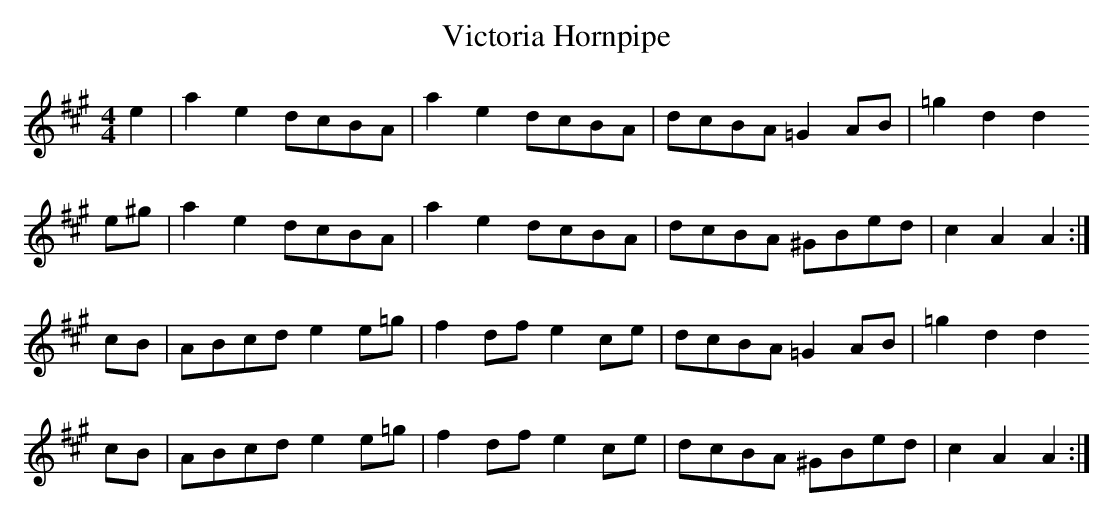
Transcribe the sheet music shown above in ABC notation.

X:1
T:Victoria Hornpipe
L:1/8
M:4/4
K:A
e2  | a2 e2 dcBA   | a2 e2 dcBA  | dcBA =G2 AB | =g2 d2 d2
e^g | a2 e2 dcBA   | a2 e2 dcBA  | dcBA ^GBed  |  c2 A2 A2 :|
cB  | ABcd  e2 e=g | f2 df e2 ce | dcBA =G2 AB | =g2 d2 d2
cB  | ABcd  e2 e=g | f2 df e2 ce | dcBA ^GBed  |  c2 A2 A2 :|]
